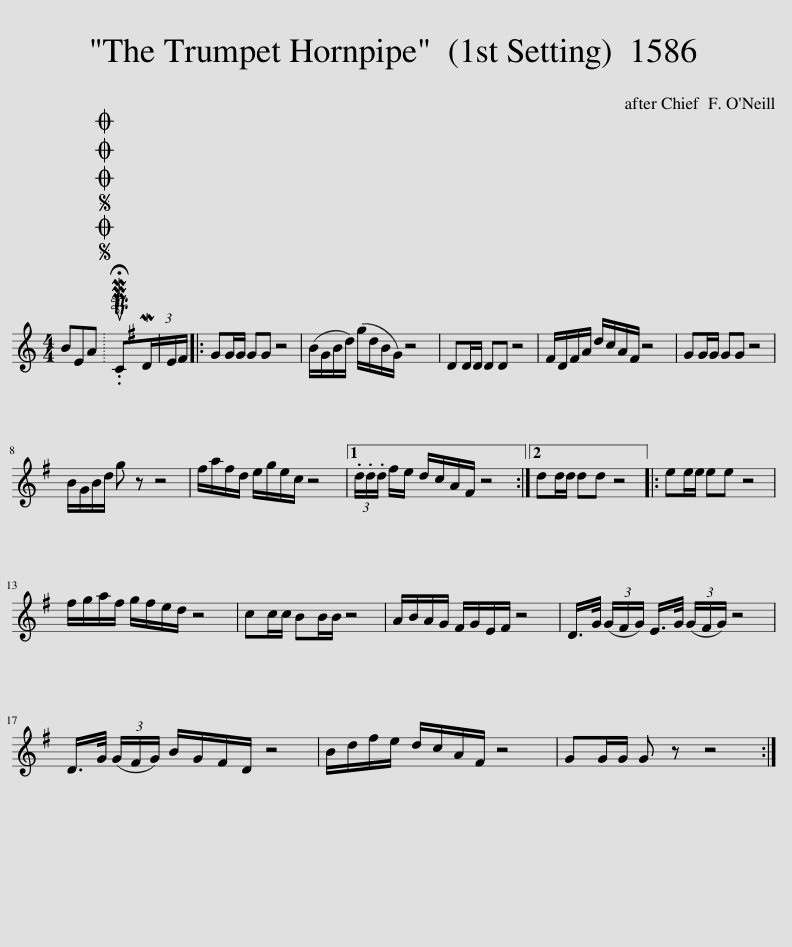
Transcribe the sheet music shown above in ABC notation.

X:1
L:1/8
M:4/4
I:linebreak $
K:C
V:1 treble
V:1
 BEA |SOSOOO .!fermata!PMTuC(3MD/E/^F/ |: GG/G/ GG z4 | (B/G/B/d/) (g/d/B/G/) z4 | DD/D/ DD z4 | %5
 ^F/D/F/A/ d/c/A/F/ z4 | GG/G/ GG z4 |$ B/G/B/d/ g z z4 | ^f/a/f/d/ e/g/e/c/ z4 |1 (3.d/.d/.d/ ^f/e/ d/c/A/^F/ z4 :|2 %10
 dd/d/ dd z4 |: ee/e/ ee z4 |$ ^f/g/a/f/ g/f/e/d/ z4 | cc/c/ BB/B/ z4 | A/B/A/G/ ^F/G/E/F/ z4 | %15
 D/>G/ (3(G/^F/G/) E/>G/ (3(G/F/G/) z4 |$ D/>G/ (3(G/^F/G/) B/G/F/D/ z4 | B/d/^f/e/ d/c/A/^F/ z4 | GG/G/ G z z4 :| %19
